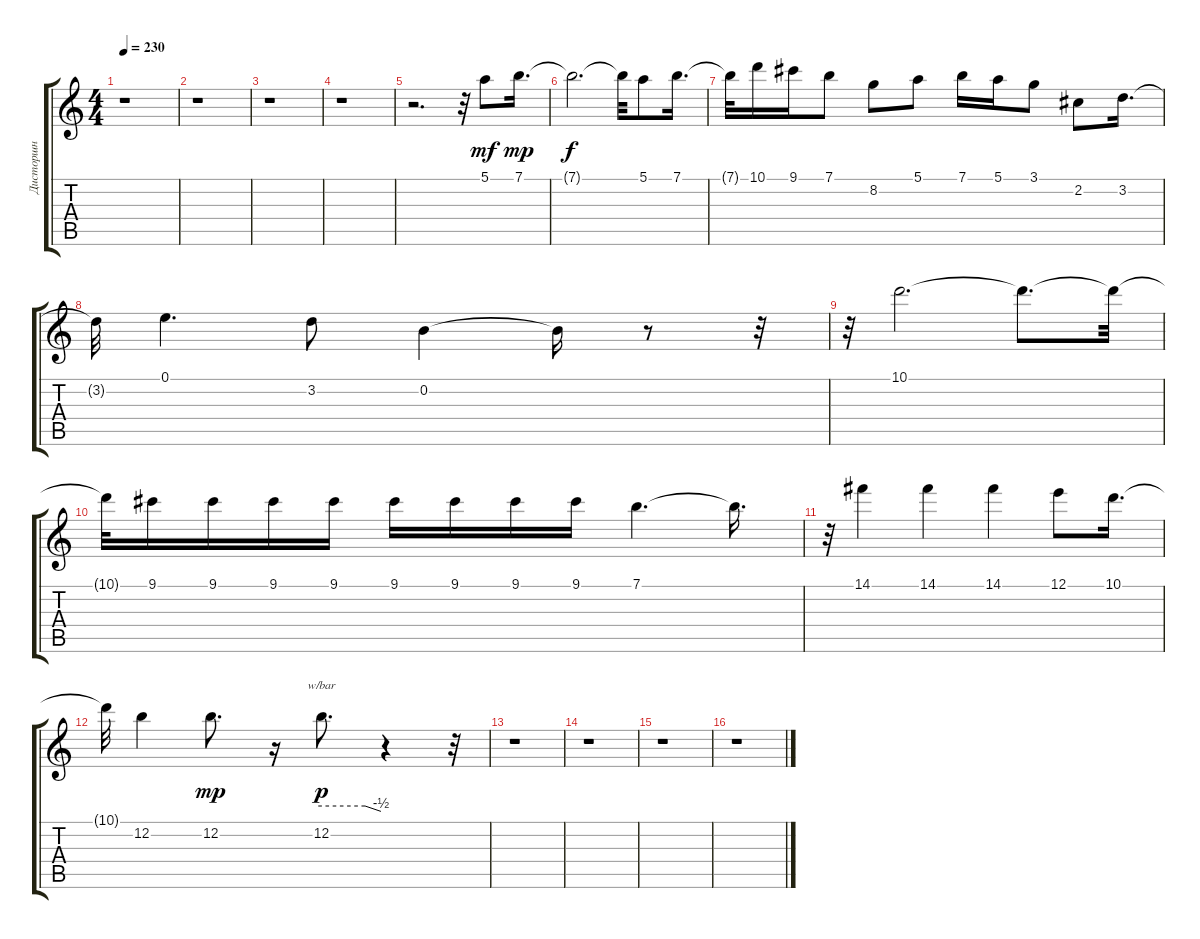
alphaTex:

\track ("Дисторшн" "Дисторшн") {instrument distortionguitar}
\staff {score tabs}
\tuning (E4 B3 G3 D3 A2 E2) {hide}
\ts (4 4)
\tempo 230
\clef g2
\ks c
r.1{dy mf} |
r.1 |
r.1 |
r.1 |
r.2{d} r.32 5.1.8 7.1.16{d dy mp} |
7.1{t}.2{d dy f} 7.1{t}.32 5.1.8 7.1.16{d} |
7.1{t}.32 10.1.16 9.1.16 7.1.8 8.2.8 5.1.8 7.1.16 5.1.16 3.1.8 2.2.8 3.2.16{d} |
3.2{t}.32 0.1.4{d} 3.2.8 0.2.4 0.2{t}.16 r.8 r.32 |
r.32 10.1.2{d} 10.1{t}.8{d} 10.1{t}.32 |
10.1{t}.32 9.1.16 9.1.16 9.1.16 9.1.16 9.1.16 9.1.16 9.1.16 9.1.16 7.1.4{d} 7.1{t}.16{d} |
r.32 14.1.4 14.1.4 14.1.4 12.1.8 10.1.16{d} |
10.1{t}.32 12.2.4 12.2.8{d dy mp} r.16 12.2.8{d tbe (custom default 0 0 44 0 60 -2) dy p} r.4 r.32 |
r.1 |
r.1 |
r.1 |
r.1
